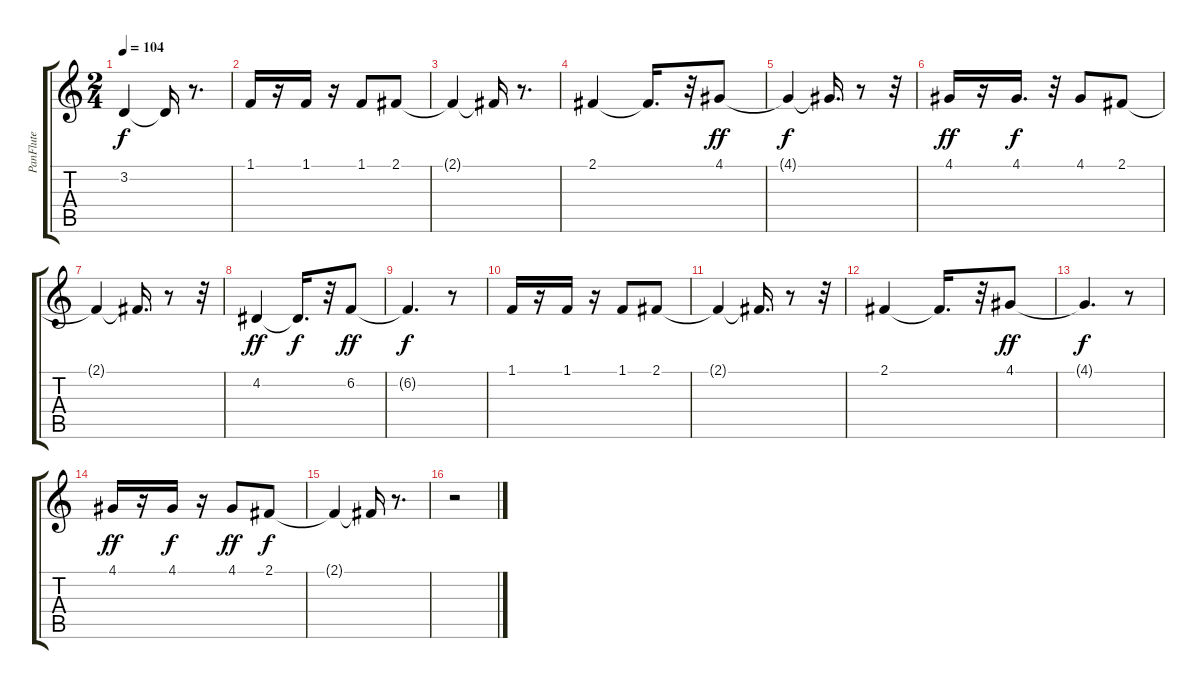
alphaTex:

\track ("PanFlute" "PanFlute") {instrument clarinet}
\staff {score tabs}
\tuning (E4 B3 G3 D3 A2 E2) {hide}
\ts (2 4)
\tempo 104
\clef g2
\ks c
3.2{t}.4{dy f} 3.2{t}.16 r.8{d} |
1.1.16 r.16 1.1.16 r.16 1.1.8 2.1.8 |
2.1{t}.4 2.1{t}.16 r.8{d} |
2.1.4 2.1{t}.16{d} r.32 4.1.8{dy ff} |
4.1{t}.4{dy f} 4.1{t}.16{d} r.8 r.32 |
4.1.16{dy ff} r.16 4.1.16{d dy f} r.32 4.1.8 2.1.8 |
2.1{t}.4 2.1{t}.16{d} r.8 r.32 |
4.2.4{dy ff} 4.2{t}.16{d dy f} r.32 6.2.8{dy ff} |
6.2{t}.4{d dy f} r.8 |
1.1.16 r.16 1.1.16 r.16 1.1.8 2.1.8 |
2.1{t}.4 2.1{t}.16{d} r.8 r.32 |
2.1.4 2.1{t}.16{d} r.32 4.1.8{dy ff} |
4.1{t}.4{d dy f} r.8 |
4.1.16{dy ff} r.16 4.1.16{dy f} r.16 4.1.8{dy ff} 2.1.8{dy f} |
2.1{t}.4 2.1{t}.16 r.8{d} |
r.2
